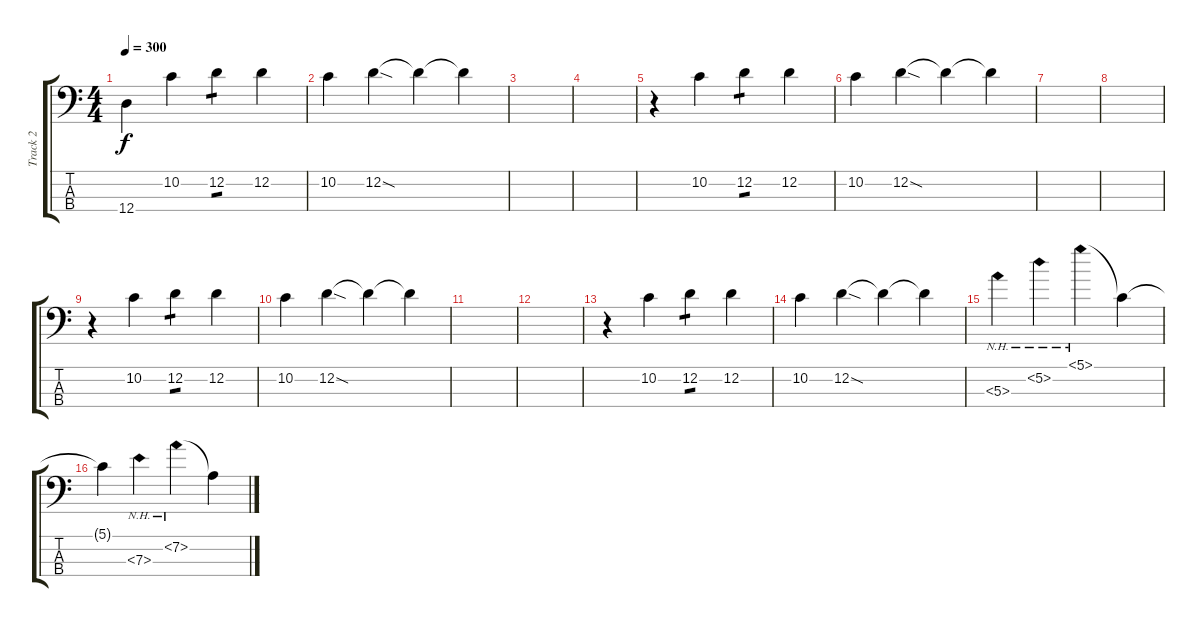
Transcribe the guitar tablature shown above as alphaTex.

\track ("Track 2" "Track 2") {instrument electricbassfinger}
\staff {score tabs}
\tuning (G2 D2 A1 D1) {hide}
\ts (4 4)
\tempo 300
\clef f4
\ks c
12.4{t}.4{dy f} 10.2.4 12.2.4{tp 1} 12.2.4 |
10.2.4 12.2{sod}.4 12.2{t}.4 12.2{t}.4 |
|
|
r.4 10.2.4 12.2.4{tp 1} 12.2.4 |
10.2.4 12.2{sod}.4 12.2{t}.4 12.2{t}.4 |
|
|
r.4 10.2.4 12.2.4{tp 1} 12.2.4 |
10.2.4 12.2{sod}.4 12.2{t}.4 12.2{t}.4 |
|
|
r.4 10.2.4 12.2.4{tp 1} 12.2.4 |
10.2.4 12.2{sod}.4 12.2{t}.4 12.2{t}.4 |
5.3{nh}.4 5.2{nh}.4 5.1{nh}.4 5.1{t}.4 |
5.1{t}.4 7.3{nh}.4 7.2{nh}.4 7.2{t}.4
